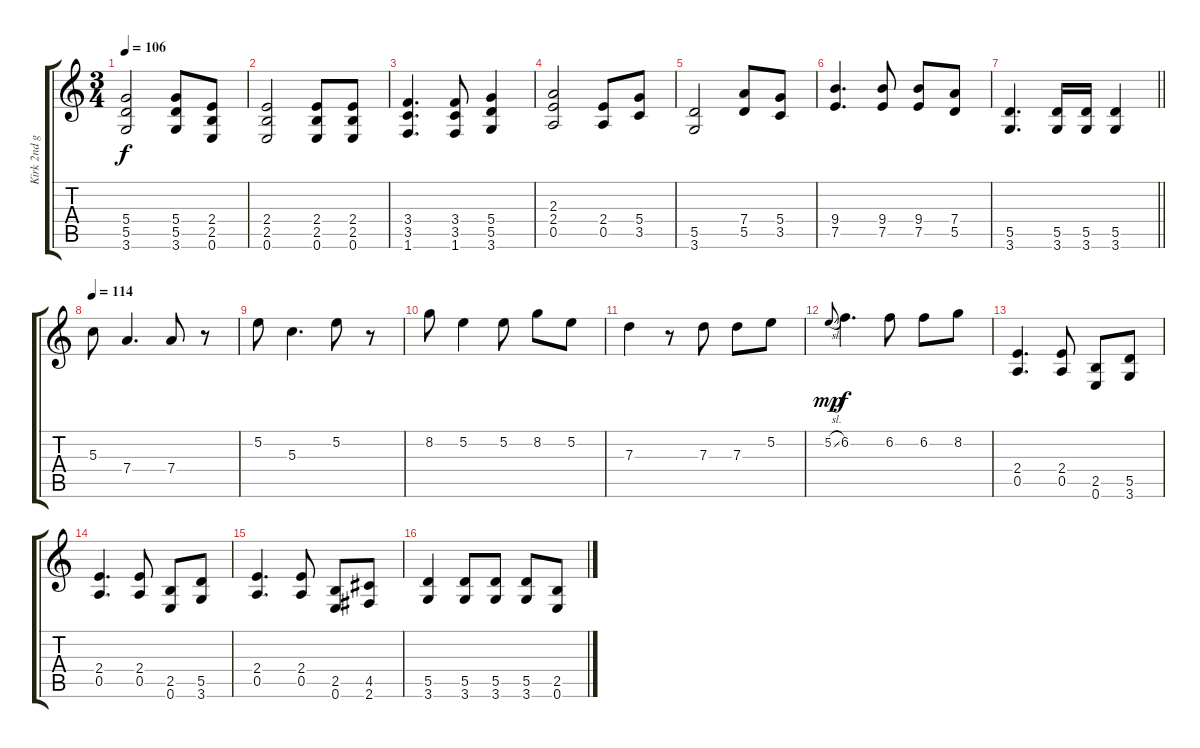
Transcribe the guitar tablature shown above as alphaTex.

\track ("Kirk 2nd guitar" "Kirk 2nd g") {instrument distortionguitar}
\staff {score tabs}
\tuning (E4 B3 G3 D3 A2 E2) {hide}
\ts (3 4)
\tempo 106
\clef g2
\ks c
(5.4 5.5 3.6).2{dy f} (5.4 5.5 3.6).8 (2.4 2.5 0.6).8 |
(2.4 2.5 0.6).2 (2.4 2.5 0.6).8 (2.4 2.5 0.6).8 |
(3.4 3.5 1.6).4{d} (3.4 3.5 1.6).8 (5.4 5.5 3.6).4 |
(2.3 2.4 0.5).2 (2.4 0.5).8 (5.4 3.5).8 |
(5.5 3.6).2 (7.4 5.5).8 (5.4 3.5).8 |
(9.4 7.5).4{d} (9.4 7.5).8 (9.4 7.5).8 (7.4 5.5).8 |
\barLineRight lightlight
(5.5 3.6).4{d} (5.5 3.6).16 (5.5 3.6).16 (5.5 3.6).4 |
\tempo 114
5.3.8 7.4.4{d} 7.4.8 r.8 |
5.2.8 5.3.4{d} 5.2.8 r.8 |
8.2.8 5.2.4 5.2.8 8.2.8 5.2.8 |
7.3.4 r.8 7.3.8 7.3.8 5.2.8 |
5.2{sl}.8{gr onbeat dy mp} 6.2.4{d dy f} 6.2.8 6.2.8 8.2.8 |
(2.4 0.5).4{d} (2.4 0.5).8 (2.5 0.6).8 (5.5 3.6).8 |
(2.4 0.5).4{d} (2.4 0.5).8 (2.5 0.6).8 (5.5 3.6).8 |
(2.4 0.5).4{d} (2.4 0.5).8 (2.5 0.6).8 (4.5 2.6).8 |
(5.5 3.6).4 (5.5 3.6).8 (5.5 3.6).8 (5.5 3.6).8 (2.5 0.6).8
